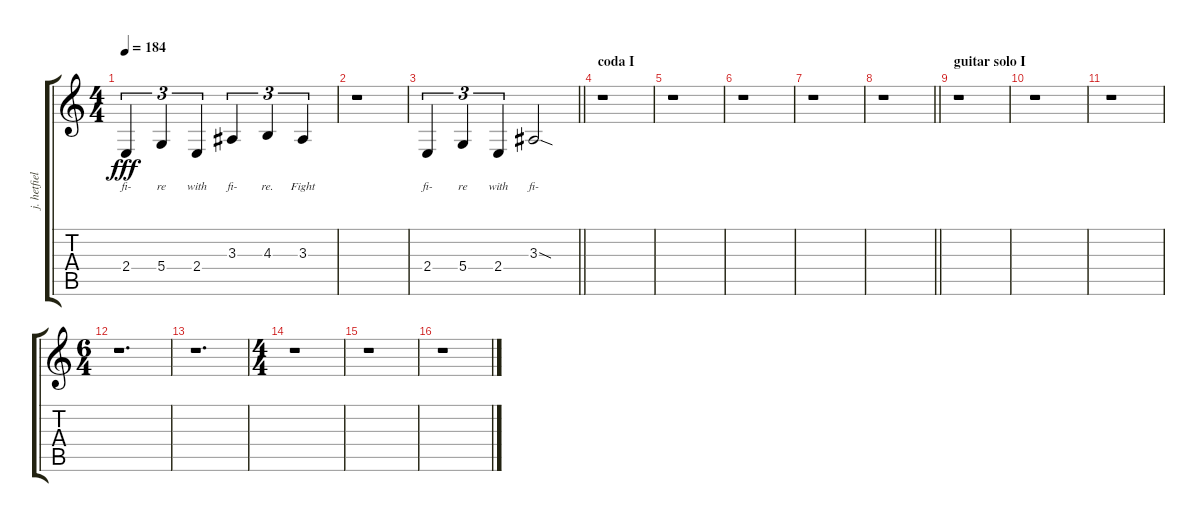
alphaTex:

\track ("j. hetfield - lead vocals" "j. hetfiel") {instrument viola}
\staff {score tabs}
\tuning (E4 B3 G3 D3 A2 E2) {hide}
\ts (4 4)
\tempo 184
\clef g2
\ks c
2.4.4{tu (3 2) lyrics (0 "fi-") lyrics (1 "") lyrics (2 "") lyrics (3 "") lyrics (4 "") dy fff} 5.4.4{tu (3 2) lyrics (0 "re") lyrics (1 "") lyrics (2 "") lyrics (3 "") lyrics (4 "")} 2.4.4{tu (3 2) lyrics (0 "with") lyrics (1 "") lyrics (2 "") lyrics (3 "") lyrics (4 "")} 3.3.4{tu (3 2) lyrics (0 "fi-") lyrics (1 "") lyrics (2 "") lyrics (3 "") lyrics (4 "")} 4.3.4{tu (3 2) lyrics (0 "re.") lyrics (1 "") lyrics (2 "") lyrics (3 "") lyrics (4 "")} 3.3.4{tu (3 2) lyrics (0 "Fight") lyrics (1 "") lyrics (2 "") lyrics (3 "") lyrics (4 "")} |
r.1 |
\barLineRight lightlight
2.4.4{tu (3 2) lyrics (0 "fi-") lyrics (1 "") lyrics (2 "") lyrics (3 "") lyrics (4 "")} 5.4.4{tu (3 2) lyrics (0 "re") lyrics (1 "") lyrics (2 "") lyrics (3 "") lyrics (4 "")} 2.4.4{tu (3 2) lyrics (0 "with") lyrics (1 "") lyrics (2 "") lyrics (3 "") lyrics (4 "")} 3.3{sod}.2{lyrics (0 "fi-") lyrics (1 "") lyrics (2 "") lyrics (3 "") lyrics (4 "")} |
\section ("" "coda I")
r.1 |
r.1 |
r.1 |
r.1 |
\barLineRight lightlight
r.1 |
\section ("" "guitar solo I")
r.1 |
r.1 |
r.1 |
\ts (6 4)
r.1{d} |
r.1{d} |
\ts (4 4)
r.1 |
r.1 |
r.1
